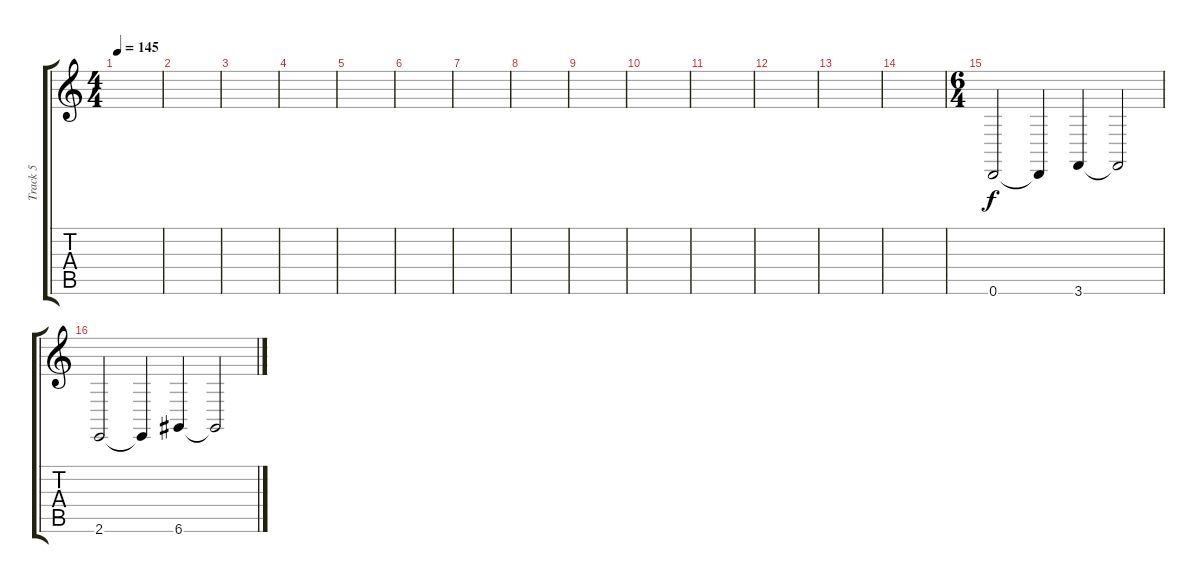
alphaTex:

\track ("Track 5" "Track 5") {instrument clarinet}
\staff {score tabs}
\tuning (E4 B3 G3 D3 A2 D2) {hide}
\ts (4 4)
\tempo 145
\clef g2
\ks c
|
|
|
|
|
|
|
|
|
|
|
|
|
|
\ts (6 4)
0.6.2 0.6{t}.4 3.6.4 3.6{t}.2 |
2.6.2 2.6{t}.4 6.6.4 6.6{t}.2
